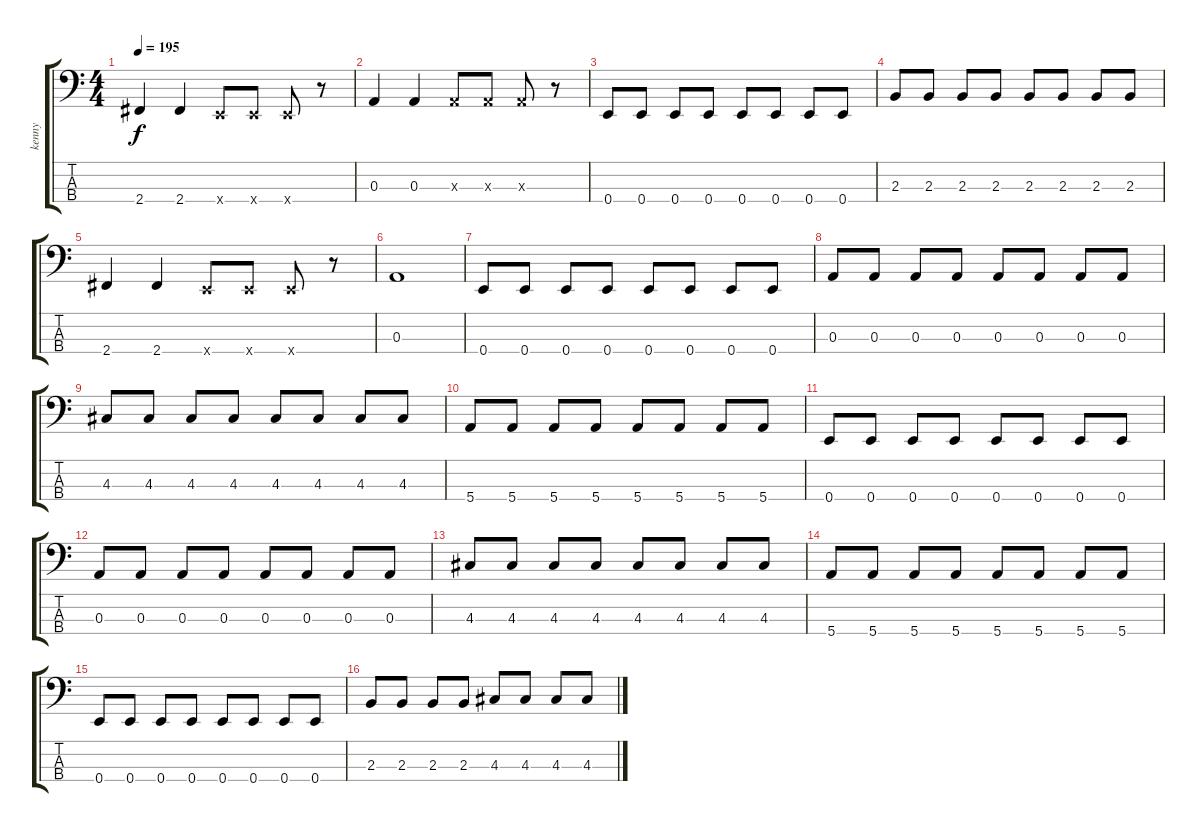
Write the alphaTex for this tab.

\track ("kenny" "kenny") {instrument electricbasspick}
\staff {score tabs}
\tuning (G2 D2 A1 E1) {hide}
\ts (4 4)
\tempo 195
\clef f4
\ks c
2.4.4{dy f} 2.4.4 0.4{x}.8 0.4{x}.8 0.4{x}.8 r.8 |
0.3.4 0.3.4 0.3{x}.8 0.3{x}.8 0.3{x}.8 r.8 |
0.4.8 0.4.8 0.4.8 0.4.8 0.4.8 0.4.8 0.4.8 0.4.8 |
2.3.8 2.3.8 2.3.8 2.3.8 2.3.8 2.3.8 2.3.8 2.3.8 |
2.4.4 2.4.4 0.4{x}.8 0.4{x}.8 0.4{x}.8 r.8 |
0.3.1 |
0.4.8 0.4.8 0.4.8 0.4.8 0.4.8 0.4.8 0.4.8 0.4.8 |
0.3.8 0.3.8 0.3.8 0.3.8 0.3.8 0.3.8 0.3.8 0.3.8 |
4.3.8 4.3.8 4.3.8 4.3.8 4.3.8 4.3.8 4.3.8 4.3.8 |
5.4.8 5.4.8 5.4.8 5.4.8 5.4.8 5.4.8 5.4.8 5.4.8 |
0.4.8 0.4.8 0.4.8 0.4.8 0.4.8 0.4.8 0.4.8 0.4.8 |
0.3.8 0.3.8 0.3.8 0.3.8 0.3.8 0.3.8 0.3.8 0.3.8 |
4.3.8 4.3.8 4.3.8 4.3.8 4.3.8 4.3.8 4.3.8 4.3.8 |
5.4.8 5.4.8 5.4.8 5.4.8 5.4.8 5.4.8 5.4.8 5.4.8 |
0.4.8 0.4.8 0.4.8 0.4.8 0.4.8 0.4.8 0.4.8 0.4.8 |
2.3.8 2.3.8 2.3.8 2.3.8 4.3.8 4.3.8 4.3.8 4.3.8
